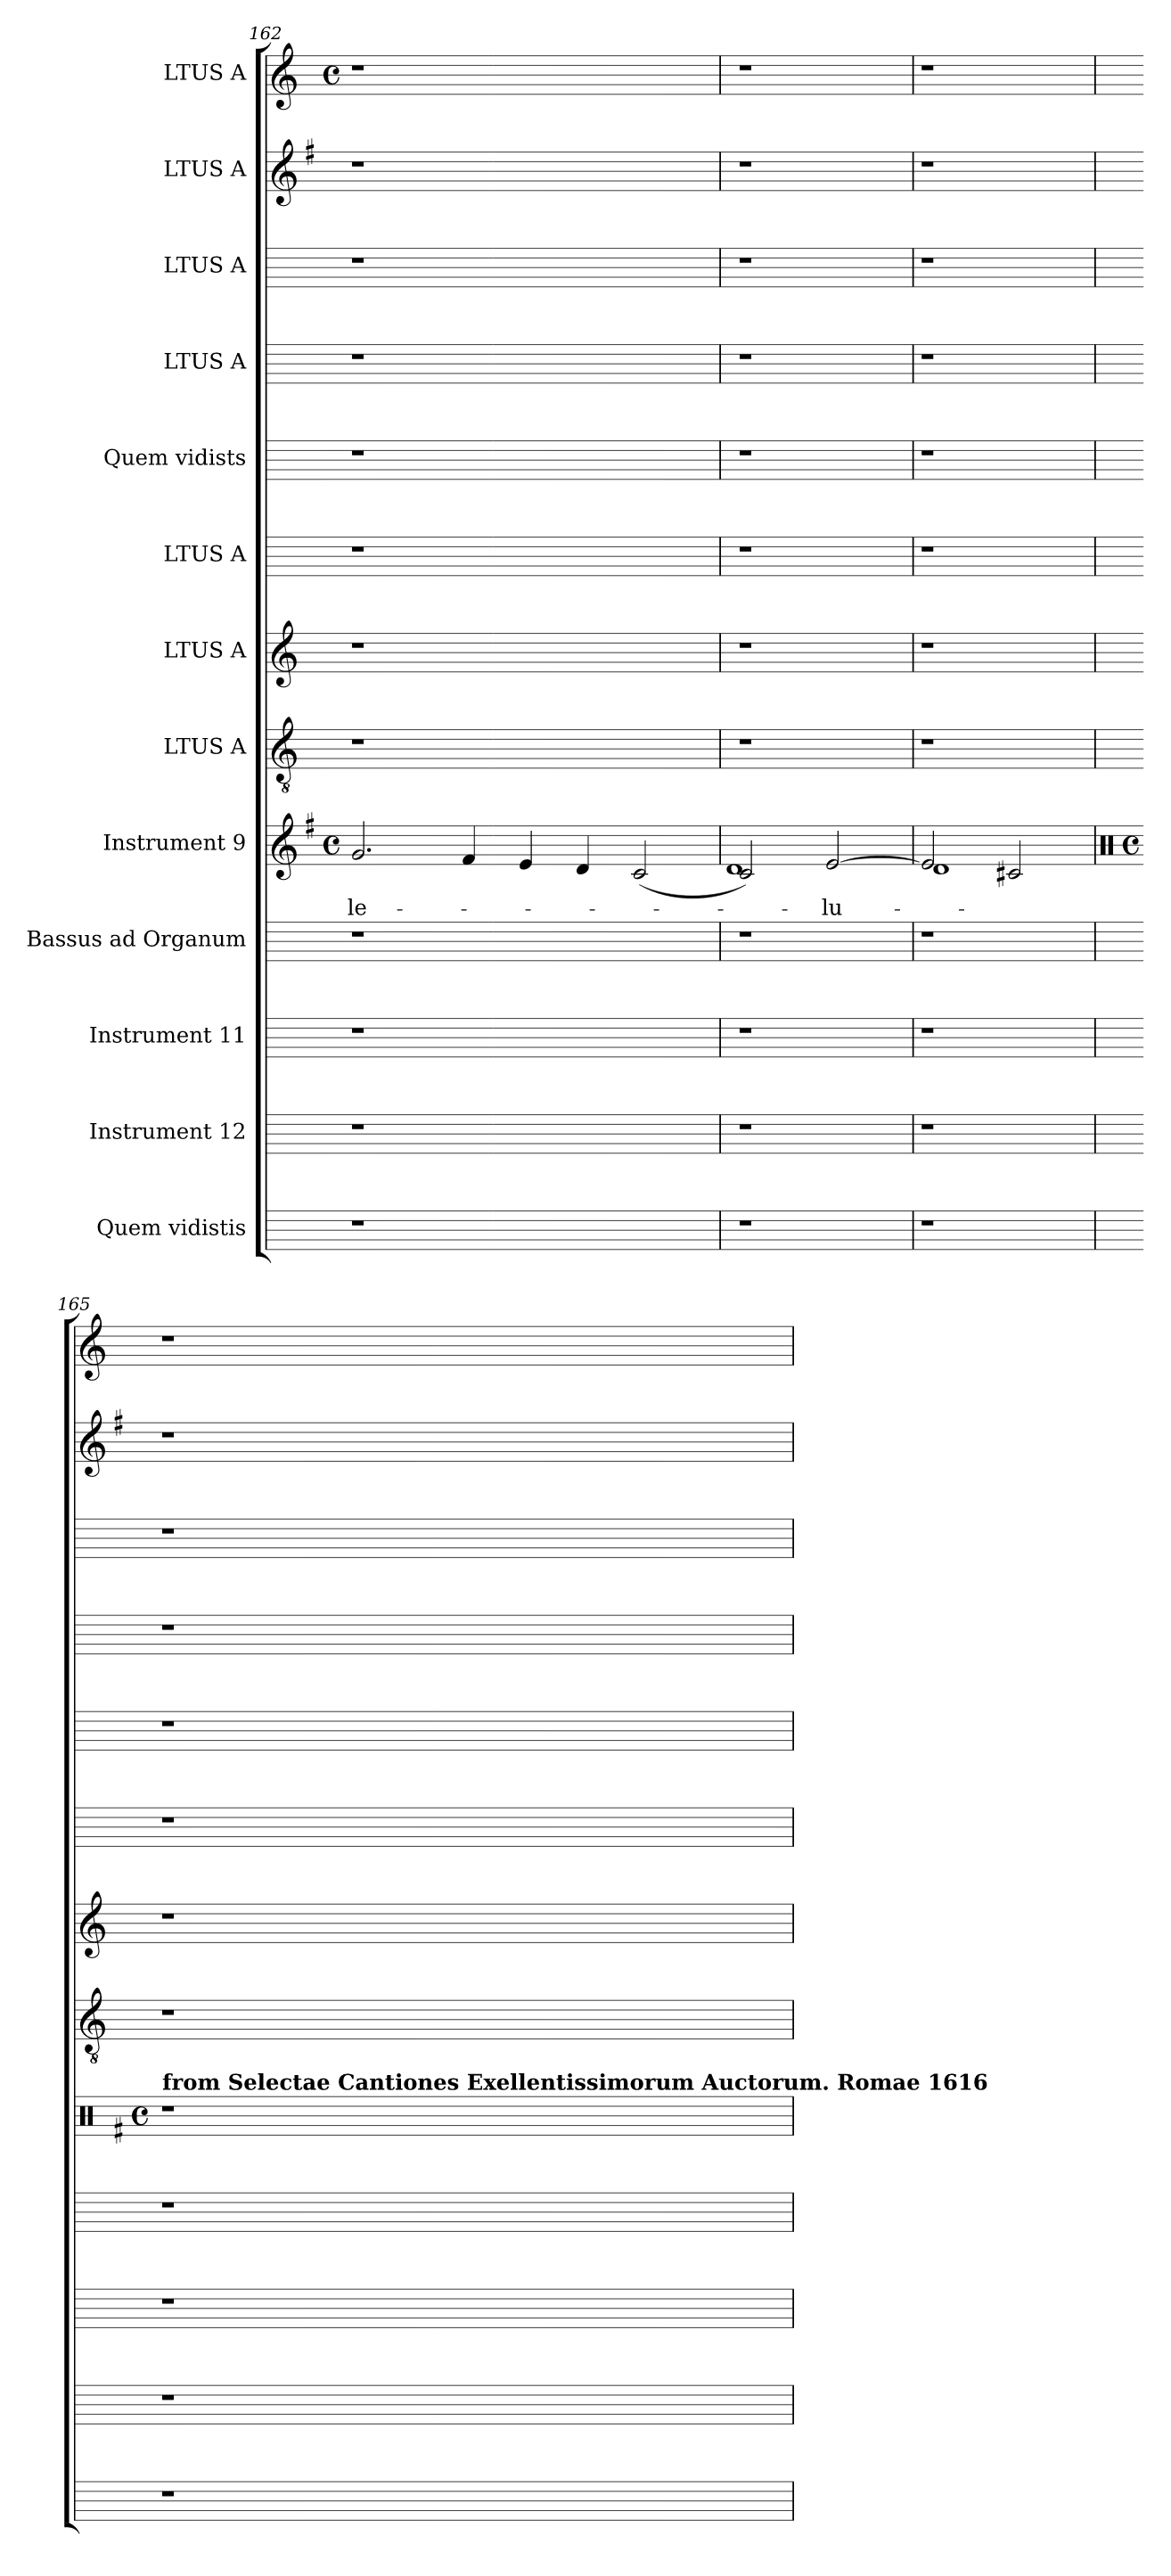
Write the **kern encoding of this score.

**kern	**kern	**kern	**kern	**kern	**text	**kern	**kern	**kern	**kern	**kern	**kern	**kern	**kern
*part13	*part12	*part11	*part10	*part9	*part9	*part8	*part7	*part6	*part5	*part4	*part3	*part2	*part1
*staff13	*staff12	*staff11	*staff10	*staff9	*staff9	*staff8	*staff7	*staff6	*staff5	*staff4	*staff3	*staff2	*staff1
*I"Quem vidistis	*I"Instrument 12	*I"Instrument 11	*I"Bassus ad Organum	*I"Instrument 9	*	*I"LTUS  A	*I"LTUS  A	*I"LTUS  A	*I"Quem vidists	*I"LTUS  A	*I"LTUS  A	*I"LTUS  A	*I"LTUS  A
!!LO:LB:g=z
*	*	*	*	*clefG2	*	*clefGv2	*clefG2	*	*	*	*	*clefG2	*clefG2
*	*	*	*	*k[f#]	*	*	*	*	*	*	*	*k[f#]	*
*	*	*	*	*G:	*	*	*	*	*	*	*	*G:	*
*	*	*	*	*M4/4	*	*	*	*	*	*	*	*	*M4/4
*	*	*	*	*met(c)	*	*	*	*	*	*	*	*	*met(c)
=162	=162	=162	=162	=162	=162	=162	=162	=162	=162	=162	=162	=162	=162
!	!	!	!	!	!LO:LY:b:cj	!	!	!	!	!	!	!	!
1r	1r	1r	1r	2.g/	le-	1r	1r	1r	1r	1r	1r	1r	1r
.	.	.	.	4f#/	.	.	.	.	.	.	.	.	.
1ryy	1ryy	1ryy	1ryy	4e/	.	1ryy	1ryy	1ryy	1ryy	1ryy	1ryy	1ryy	1ryy
.	.	.	.	4d/	.	.	.	.	.	.	.	.	.
.	.	.	.	(<2c/	.	.	.	.	.	.	.	.	.
=163	=163	=163	=163	=163	=163	=163	=163	=163	=163	=163	=163	=163	=163
*	*	*	*	*^	*	*	*	*	*	*	*	*	*
1r	1r	1r	1r	2c/)	1d	.	1r	1r	1r	1r	1r	1r	1r	1r
!	!	!	!	!	!	!LO:LY:b:cj	!	!	!	!	!	!	!	!
.	.	.	.	[<2e/	.	-lu-	.	.	.	.	.	.	.	.
=164	=164	=164	=164	=164	=164	=164	=164	=164	=164	=164	=164	=164	=164	=164
1r	1r	1r	1r	2e/]	1d	.	1r	1r	1r	1r	1r	1r	1r	1r
.	.	.	.	2c#X/	.	.	.	.	.	.	.	.	.	.
*	*	*	*	*v	*v	*	*	*	*	*	*	*	*	*
!!LO:PB:g=z
=165	=165	=165	=165	=165	=165	=165	=165	=165	=165	=165	=165	=165	=165
*	*	*	*	*clefX	*	*	*	*	*	*	*	*	*
*	*	*	*	*M4/4	*	*	*	*	*	*	*	*	*
*	*	*	*	*met(c)	*	*	*	*	*	*	*	*	*
!	!	!	!	!LO:TX:a:B:t=from Selectae Cantiones Exellentissimorum Auctorum. Romae 1616	!	!	!	!	!	!	!	!	!
1r	1r	1r	1r	1r	.	1r	1r	1r	1r	1r	1r	1r	1r
=	=	=	=	=	=	=	=	=	=	=	=	=	=
*-	*-	*-	*-	*-	*-	*-	*-	*-	*-	*-	*-	*-	*-
